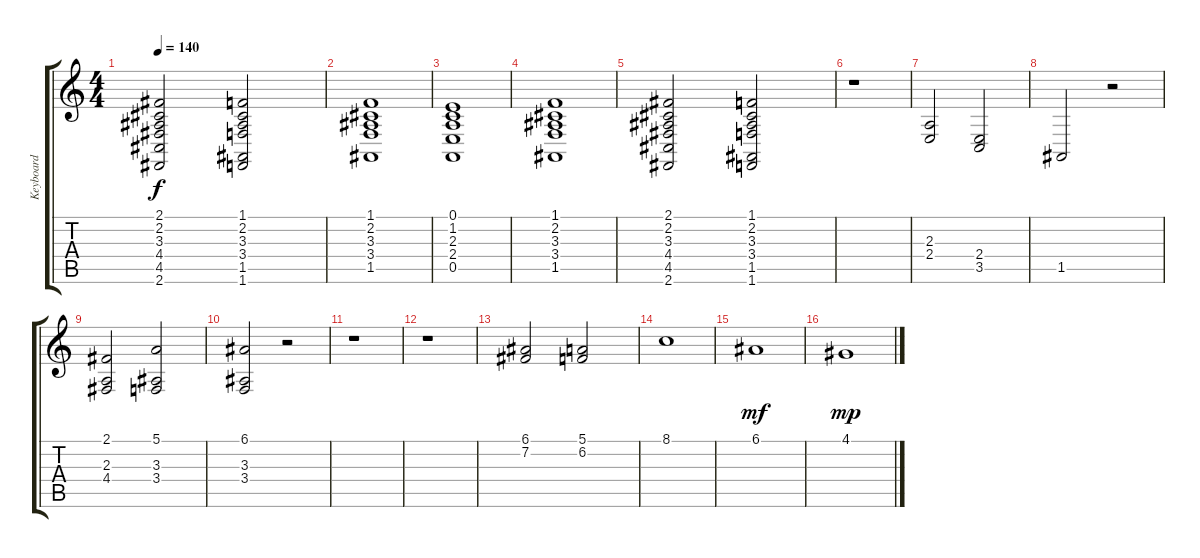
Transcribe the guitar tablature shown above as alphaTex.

\track ("Keyboard" "Keyboard") {instrument stringensemble1}
\staff {score tabs}
\tuning (E4 B3 G3 D3 A2 E2) {hide}
\ts (4 4)
\tempo 140
\clef g2
\ks c
(2.1 2.2 3.3 4.4 4.5 2.6).2{dy f} (1.1 2.2 3.3 3.4 1.5 1.6).2 |
(1.1 2.2 3.3 3.4 1.5).1{volume 13 instrument pad2warm} |
(0.1 1.2 2.3 2.4 0.5).1 |
(1.1 2.2 3.3 3.4 1.5).1 |
(2.1 2.2 3.3 4.4 4.5 2.6).2 (1.1 2.2 3.3 3.4 1.5 1.6).2 |
r.1 |
(2.3 2.4).2{volume 11 instrument pad4choir} (2.4 3.5).2 |
1.5.2 r.2 |
(2.1 2.3 4.4).2 (5.1 3.3 3.4).2 |
(6.1 3.3 3.4).2 r.2 |
r.1 |
r.1 |
(6.1 7.2).2 (5.1 6.2).2 |
8.1.1 |
6.1.1{dy mf} |
4.1.1{dy mp}
